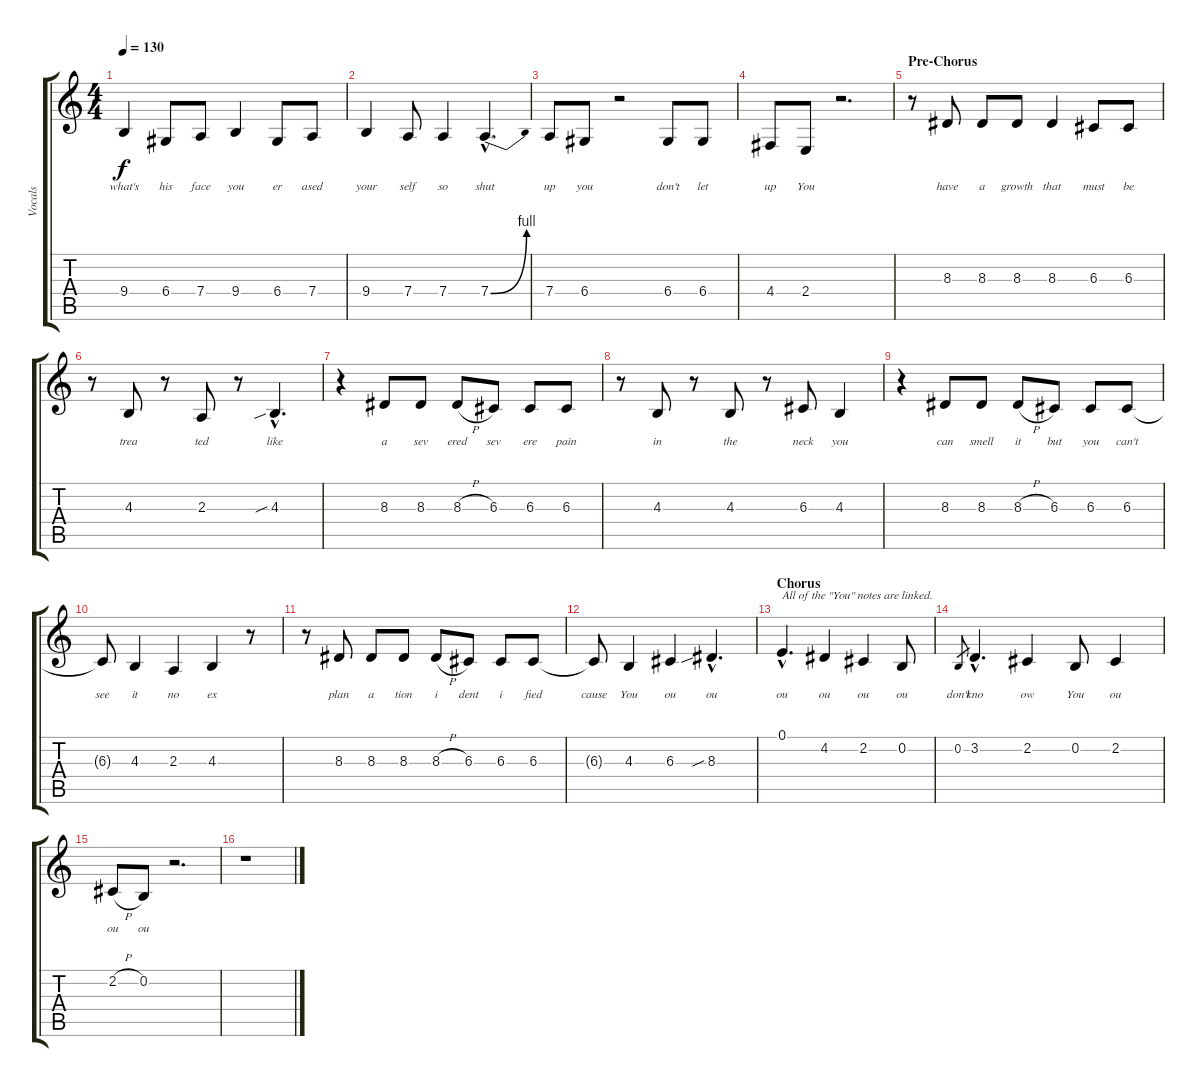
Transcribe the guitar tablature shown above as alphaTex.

\track ("Vocals" "Vocals") {instrument tenorsax}
\staff {score tabs}
\tuning (E4 B3 G3 D3 A2 E2) {hide}
\ts (4 4)
\tempo 130
\clef g2
\ks c
9.4.4{lyrics (0 "what's") lyrics (1 "") lyrics (2 "") lyrics (3 "") lyrics (4 "") dy f} 6.4.8{lyrics (0 "his") lyrics (1 "") lyrics (2 "") lyrics (3 "") lyrics (4 "")} 7.4.8{lyrics (0 "face") lyrics (1 "") lyrics (2 "") lyrics (3 "") lyrics (4 "")} 9.4.4{lyrics (0 "you") lyrics (1 "") lyrics (2 "") lyrics (3 "") lyrics (4 "")} 6.4.8{lyrics (0 "er") lyrics (1 "") lyrics (2 "") lyrics (3 "") lyrics (4 "")} 7.4.8{lyrics (0 "ased") lyrics (1 "") lyrics (2 "") lyrics (3 "") lyrics (4 "")} |
9.4.4{lyrics (0 "your") lyrics (1 "") lyrics (2 "") lyrics (3 "") lyrics (4 "")} 7.4.8{lyrics (0 "self") lyrics (1 "") lyrics (2 "") lyrics (3 "") lyrics (4 "")} 7.4.4{lyrics (0 "so") lyrics (1 "") lyrics (2 "") lyrics (3 "") lyrics (4 "")} 7.4{be (bend 0 0 60 4) hac}.4{d lyrics (0 "shut") lyrics (1 "") lyrics (2 "") lyrics (3 "") lyrics (4 "")} |
7.4.8{lyrics (0 "up") lyrics (1 "") lyrics (2 "") lyrics (3 "") lyrics (4 "")} 6.4.8{lyrics (0 "you") lyrics (1 "") lyrics (2 "") lyrics (3 "") lyrics (4 "")} r.2 6.4.8{lyrics (0 "don't") lyrics (1 "") lyrics (2 "") lyrics (3 "") lyrics (4 "")} 6.4.8{lyrics (0 "let") lyrics (1 "") lyrics (2 "") lyrics (3 "") lyrics (4 "")} |
4.4.8{lyrics (0 "up") lyrics (1 "") lyrics (2 "") lyrics (3 "") lyrics (4 "")} 2.4.8{lyrics (0 "You") lyrics (1 "") lyrics (2 "") lyrics (3 "") lyrics (4 "")} r.2{d} |
\section ("" "Pre-Chorus")
r.8 8.3.8{lyrics (0 "have") lyrics (1 "") lyrics (2 "") lyrics (3 "") lyrics (4 "")} 8.3.8{lyrics (0 "a") lyrics (1 "") lyrics (2 "") lyrics (3 "") lyrics (4 "")} 8.3.8{lyrics (0 "growth") lyrics (1 "") lyrics (2 "") lyrics (3 "") lyrics (4 "")} 8.3.4{lyrics (0 "that") lyrics (1 "") lyrics (2 "") lyrics (3 "") lyrics (4 "")} 6.3.8{lyrics (0 "must") lyrics (1 "") lyrics (2 "") lyrics (3 "") lyrics (4 "")} 6.3.8{lyrics (0 "be") lyrics (1 "") lyrics (2 "") lyrics (3 "") lyrics (4 "")} |
r.8 4.3.8{lyrics (0 "trea") lyrics (1 "") lyrics (2 "") lyrics (3 "") lyrics (4 "")} r.8 2.3.8{lyrics (0 "ted") lyrics (1 "") lyrics (2 "") lyrics (3 "") lyrics (4 "")} r.8 4.3{sib hac}.4{d lyrics (0 "like") lyrics (1 "") lyrics (2 "") lyrics (3 "") lyrics (4 "")} |
r.4 8.3.8{lyrics (0 "a") lyrics (1 "") lyrics (2 "") lyrics (3 "") lyrics (4 "")} 8.3.8{lyrics (0 "sev") lyrics (1 "") lyrics (2 "") lyrics (3 "") lyrics (4 "")} 8.3{h}.8{lyrics (0 "ered") lyrics (1 "") lyrics (2 "") lyrics (3 "") lyrics (4 "")} 6.3.8{lyrics (0 "sev") lyrics (1 "") lyrics (2 "") lyrics (3 "") lyrics (4 "")} 6.3.8{lyrics (0 "ere") lyrics (1 "") lyrics (2 "") lyrics (3 "") lyrics (4 "")} 6.3.8{lyrics (0 "pain") lyrics (1 "") lyrics (2 "") lyrics (3 "") lyrics (4 "")} |
r.8 4.3.8{lyrics (0 "in") lyrics (1 "") lyrics (2 "") lyrics (3 "") lyrics (4 "")} r.8 4.3.8{lyrics (0 "the") lyrics (1 "") lyrics (2 "") lyrics (3 "") lyrics (4 "")} r.8 6.3.8{lyrics (0 "neck") lyrics (1 "") lyrics (2 "") lyrics (3 "") lyrics (4 "")} 4.3.4{lyrics (0 "you") lyrics (1 "") lyrics (2 "") lyrics (3 "") lyrics (4 "")} |
r.4 8.3.8{lyrics (0 "can") lyrics (1 "") lyrics (2 "") lyrics (3 "") lyrics (4 "")} 8.3.8{lyrics (0 "smell") lyrics (1 "") lyrics (2 "") lyrics (3 "") lyrics (4 "")} 8.3{h}.8{lyrics (0 "it") lyrics (1 "") lyrics (2 "") lyrics (3 "") lyrics (4 "")} 6.3.8{lyrics (0 "but") lyrics (1 "") lyrics (2 "") lyrics (3 "") lyrics (4 "")} 6.3.8{lyrics (0 "you") lyrics (1 "") lyrics (2 "") lyrics (3 "") lyrics (4 "")} 6.3.8{lyrics (0 "can't") lyrics (1 "") lyrics (2 "") lyrics (3 "") lyrics (4 "")} |
6.3{t}.8{lyrics (0 "see") lyrics (1 "") lyrics (2 "") lyrics (3 "") lyrics (4 "")} 4.3.4{lyrics (0 "it") lyrics (1 "") lyrics (2 "") lyrics (3 "") lyrics (4 "")} 2.3.4{lyrics (0 "no") lyrics (1 "") lyrics (2 "") lyrics (3 "") lyrics (4 "")} 4.3.4{lyrics (0 "ex") lyrics (1 "") lyrics (2 "") lyrics (3 "") lyrics (4 "")} r.8 |
r.8 8.3.8{lyrics (0 "plan") lyrics (1 "") lyrics (2 "") lyrics (3 "") lyrics (4 "")} 8.3.8{lyrics (0 "a") lyrics (1 "") lyrics (2 "") lyrics (3 "") lyrics (4 "")} 8.3.8{lyrics (0 "tion") lyrics (1 "") lyrics (2 "") lyrics (3 "") lyrics (4 "")} 8.3{h}.8{lyrics (0 "i") lyrics (1 "") lyrics (2 "") lyrics (3 "") lyrics (4 "")} 6.3.8{lyrics (0 "dent") lyrics (1 "") lyrics (2 "") lyrics (3 "") lyrics (4 "")} 6.3.8{lyrics (0 "i") lyrics (1 "") lyrics (2 "") lyrics (3 "") lyrics (4 "")} 6.3.8{lyrics (0 "fied") lyrics (1 "") lyrics (2 "") lyrics (3 "") lyrics (4 "")} |
6.3{t}.8{lyrics (0 "cause") lyrics (1 "") lyrics (2 "") lyrics (3 "") lyrics (4 "")} 4.3.4{lyrics (0 "You") lyrics (1 "") lyrics (2 "") lyrics (3 "") lyrics (4 "")} 6.3.4{lyrics (0 "ou") lyrics (1 "") lyrics (2 "") lyrics (3 "") lyrics (4 "")} 8.3{sib hac}.4{d lyrics (0 "ou") lyrics (1 "") lyrics (2 "") lyrics (3 "") lyrics (4 "")} |
\section ("" "Chorus")
0.1{hac}.4{d txt "All of the \"You\" notes are linked." lyrics (0 "ou") lyrics (1 "") lyrics (2 "") lyrics (3 "") lyrics (4 "")} 4.2.4{lyrics (0 "ou") lyrics (1 "") lyrics (2 "") lyrics (3 "") lyrics (4 "")} 2.2.4{lyrics (0 "ou") lyrics (1 "") lyrics (2 "") lyrics (3 "") lyrics (4 "")} 0.2.8{lyrics (0 "ou") lyrics (1 "") lyrics (2 "") lyrics (3 "") lyrics (4 "")} |
0.2.8{lyrics (0 "don't") lyrics (1 "") lyrics (2 "") lyrics (3 "") lyrics (4 "") gr} 3.2{hac}.4{d lyrics (0 "kno") lyrics (1 "") lyrics (2 "") lyrics (3 "") lyrics (4 "")} 2.2.4{lyrics (0 "ow") lyrics (1 "") lyrics (2 "") lyrics (3 "") lyrics (4 "")} 0.2.8{lyrics (0 "You") lyrics (1 "") lyrics (2 "") lyrics (3 "") lyrics (4 "")} 2.2.4{lyrics (0 "ou") lyrics (1 "") lyrics (2 "") lyrics (3 "") lyrics (4 "")} |
2.2{h}.8{lyrics (0 "ou") lyrics (1 "") lyrics (2 "") lyrics (3 "") lyrics (4 "")} 0.2.8{lyrics (0 "ou") lyrics (1 "") lyrics (2 "") lyrics (3 "") lyrics (4 "")} r.2{d} |
r.1
